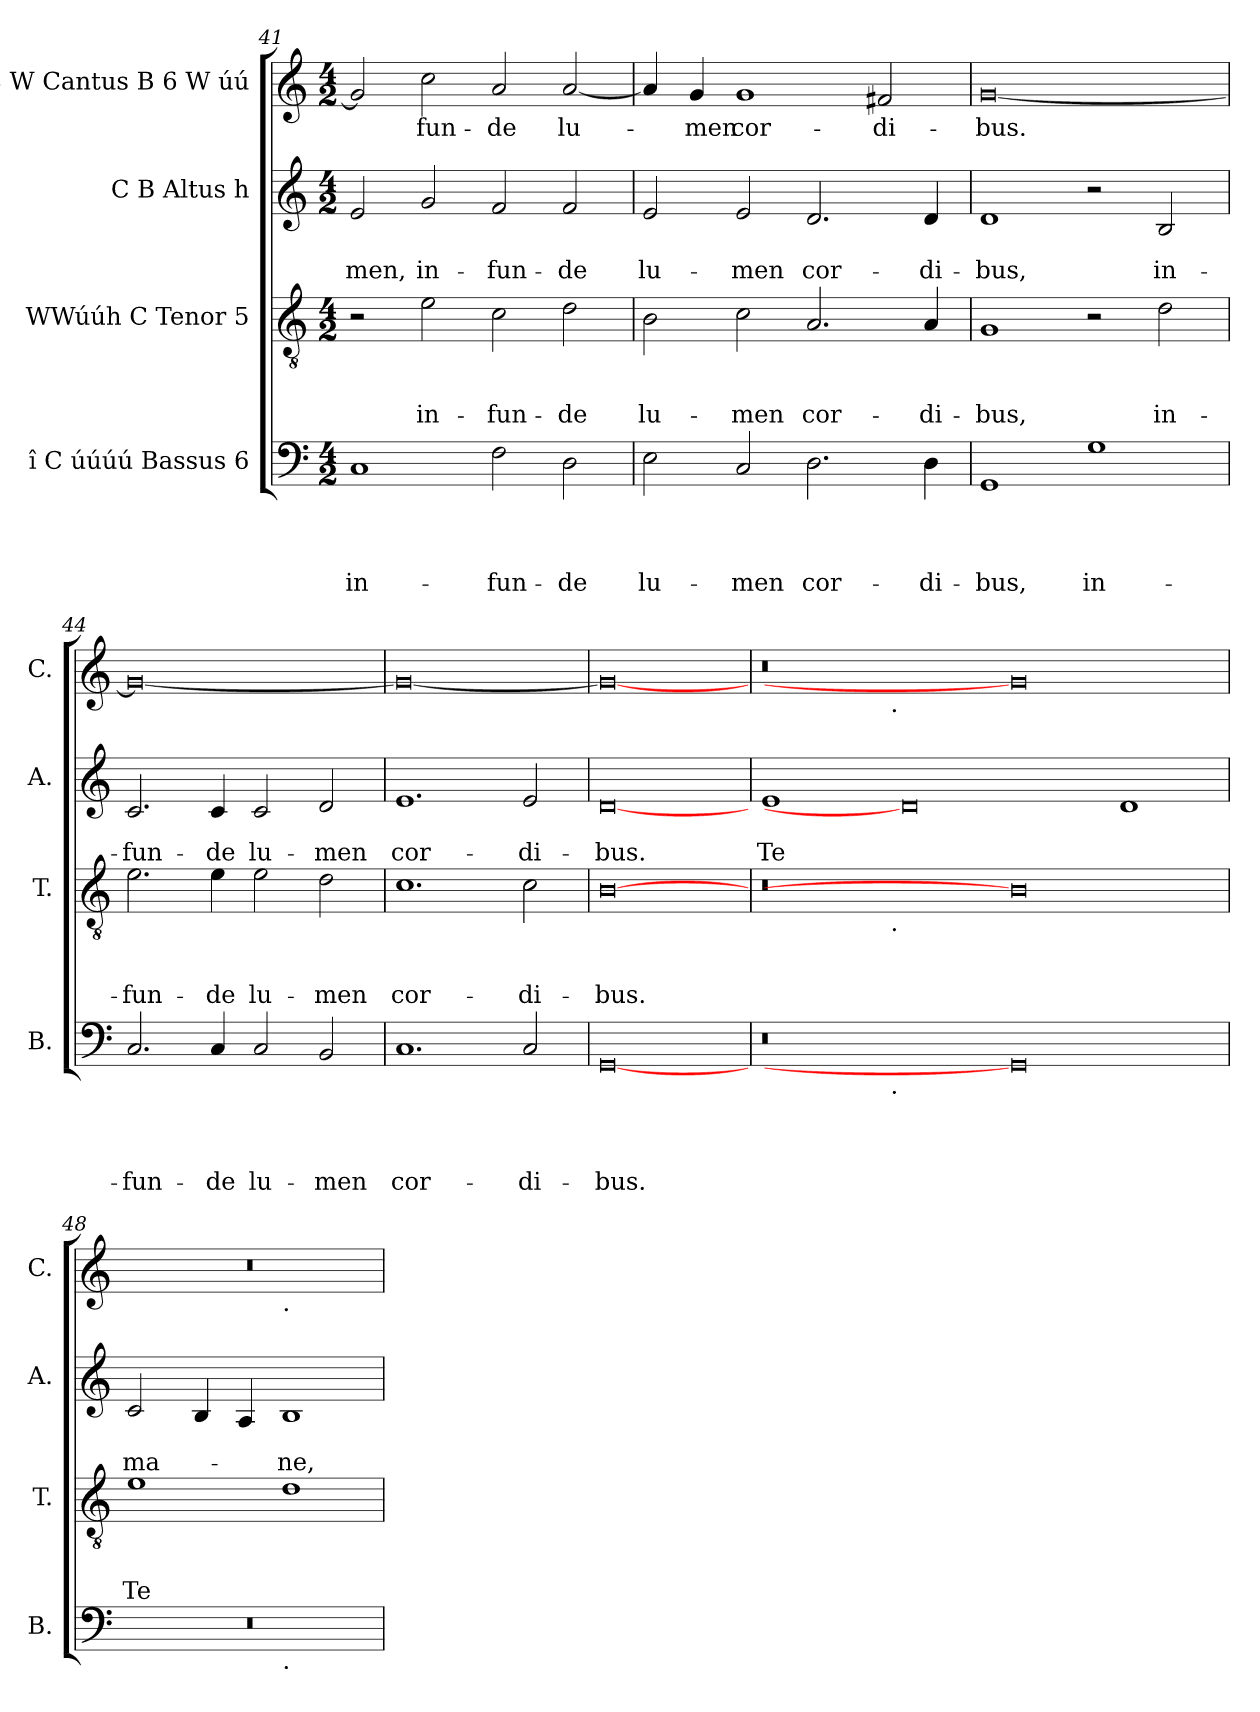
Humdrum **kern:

**kern	**text	**text	**text	**text	**kern	**text	**text	**text	**kern	**text	**text	**kern	**text
*part4	*part4	*part4	*part4	*part4	*part3	*part3	*part3	*part3	*part2	*part2	*part2	*part1	*part1
*staff4	*staff4	*staff4	*staff4	*staff4	*staff3	*staff3	*staff3	*staff3	*staff2	*staff2	*staff2	*staff1	*staff1
*I"î C úúúú Bassus 6	*	*	*	*	*I"WWúúh C Tenor 5	*	*	*	*I"C B Altus h	*	*	*I"C W Cantus B 6 W úú	*
*I'B.	*	*	*	*	*I'T.	*	*	*	*I'A.	*	*	*I'C.	*
!!LO:PB:g=z
*clefF4	*	*	*	*	*clefGv2	*	*	*	*clefG2	*	*	*clefG2	*
*k[]	*	*	*	*	*k[]	*	*	*	*k[]	*	*	*k[]	*
*C:	*	*	*	*	*C:	*	*	*	*C:	*	*	*C:	*
*M4/2	*	*	*	*	*M4/2	*	*	*	*M4/2	*	*	*M4/2	*
=41	=41	=41	=41	=41	=41	=41	=41	=41	=41	=41	=41	=41	=41
!	!	!	!	!LO:LY:b	!	!	!	!	!	!	!LO:LY:b	!	!
1C	.	.	.	in-	2r	.	.	.	2e/	.	-men,	2g/]	.
!	!	!	!	!	!	!	!	!LO:LY:b	!	!	!LO:LY:b	!	!LO:LY:b
.	.	.	.	.	2e\	.	.	in-	2g/	.	in-	2cc\	-fun-
!	!	!	!	!LO:LY:b	!	!	!	!LO:LY:b	!	!	!LO:LY:b	!	!LO:LY:b
2F\	.	.	.	-fun-	2c\	.	.	-fun-	2f/	.	-fun-	2a/	-de
!	!	!	!	!LO:LY:b	!	!	!	!LO:LY:b	!	!	!LO:LY:b	!	!LO:LY:b
2D\	.	.	.	-de	2d\	.	.	-de	2f/	.	-de	[<2a/	lu-
=42	=42	=42	=42	=42	=42	=42	=42	=42	=42	=42	=42	=42	=42
!	!	!	!	!LO:LY:b	!	!	!	!LO:LY:b	!	!	!LO:LY:b	!	!
2E\	.	.	.	lu-	2B\	.	.	lu-	2e/	.	lu-	4a/]	.
!	!	!	!	!	!	!	!	!	!	!	!	!	!LO:LY:b
.	.	.	.	.	.	.	.	.	.	.	.	4g/	-men
!	!	!	!	!LO:LY:b	!	!	!	!LO:LY:b	!	!	!LO:LY:b	!	!LO:LY:b
2C/	.	.	.	-men	2c\	.	.	-men	2e/	.	-men	1g	cor-
!	!	!	!	!LO:LY:b	!	!	!	!LO:LY:b	!	!	!LO:LY:b	!	!
2.D\	.	.	.	cor-	2.A/	.	.	cor-	2.d/	.	cor-	.	.
!	!	!	!	!	!	!	!	!	!	!	!	!	!LO:LY:b
.	.	.	.	.	.	.	.	.	.	.	.	2f#X/	-di-
!	!	!	!	!LO:LY:b	!	!	!	!LO:LY:b	!	!	!LO:LY:b	!	!
4D\	.	.	.	-di-	4A/	.	.	-di-	4d/	.	-di-	.	.
=43	=43	=43	=43	=43	=43	=43	=43	=43	=43	=43	=43	=43	=43
!	!	!	!	!LO:LY:b	!	!	!	!LO:LY:b	!	!	!LO:LY:b	!	!LO:LY:b
1GG	.	.	.	-bus,	1G	.	.	-bus,	1d	.	-bus,	[<0g	-bus.
!	!	!	!	!LO:LY:b	!	!	!	!	!	!	!	!	!
1G	.	.	.	in-	2r	.	.	.	2r	.	.	.	.
!	!	!	!	!	!	!	!	!LO:LY:b	!	!	!LO:LY:b	!	!
.	.	.	.	.	2d\	.	.	in-	2B/	.	in-	.	.
=44	=44	=44	=44	=44	=44	=44	=44	=44	=44	=44	=44	=44	=44
!	!	!	!	!LO:LY:b	!	!	!	!LO:LY:b	!	!	!LO:LY:b	!	!
2.C/	.	.	.	-fun-	2.e\	.	.	-fun-	2.c/	.	-fun-	0g_	.
!	!	!	!	!LO:LY:b	!	!	!	!LO:LY:b	!	!	!LO:LY:b	!	!
4C/	.	.	.	-de	4e\	.	.	-de	4c/	.	-de	.	.
!	!	!	!	!LO:LY:b	!	!	!	!LO:LY:b	!	!	!LO:LY:b	!	!
2C/	.	.	.	lu-	2e\	.	.	lu-	2c/	.	lu-	.	.
!	!	!	!	!LO:LY:b	!	!	!	!LO:LY:b	!	!	!LO:LY:b	!	!
2BB/	.	.	.	-men	2d\	.	.	-men	2d/	.	-men	.	.
=45	=45	=45	=45	=45	=45	=45	=45	=45	=45	=45	=45	=45	=45
!	!	!	!	!LO:LY:b	!	!	!	!LO:LY:b	!	!	!LO:LY:b	!	!
1.C	.	.	.	cor-	1.c	.	.	cor-	1.e	.	cor-	0g_	.
!	!	!	!	!LO:LY:b	!	!	!	!LO:LY:b	!	!	!LO:LY:b	!	!
2C/	.	.	.	-di-	2c\	.	.	-di-	2e/	.	-di-	.	.
=46	=46	=46	=46	=46	=46	=46	=46	=46	=46	=46	=46	=46	=46
!	!	!	!	!LO:LY:b	!	!	!	!LO:LY:b	!	!	!LO:LY:b	!	!
[0GG	.	.	.	-bus.	[0B	.	.	-bus.	[0d	.	-bus.	0g_	.
!!LO:PB:g=z
=47	=47	=47	=47	=47	=47	=47	=47	=47	=47	=47	=47	=47	=47
!	!	!	!	!	!	!	!	!	!	!	!LO:LY:b	!	!
*^	*	*	*	*	*^	*	*	*	*	*	*	*^	*
0r	2ryy	.	.	.	.	0r	2ryy	.	.	.	1e	.	Te	0r	2ryy	.
.	4...ryy	.	.	.	.	.	4...ryy	.	.	.	.	.	.	.	4...ryy	.
!	!	!	!	!	!	!	!	!	!	!	!	!	!	!	!LO:TX:b:t=.	!
!	!	!	!	!	!	!	!LO:TX:b:t=.	!	!	!	!	!	!	!	!	!
!	!LO:TX:b:t=.	!	!	!	!	!	!	!	!	!	!	!	!	!	!	!
.	1ryy	.	.	.	.	.	1ryy	.	.	.	.	.	.	.	1ryy	.
.	.	.	.	.	.	.	.	.	.	.	0d]	.	.	.	.	.
.	1ryy	.	.	.	.	.	1ryy	.	.	.	.	.	.	.	1ryy	.
0GG]	.	.	.	.	.	0B]	.	.	.	.	.	.	.	0g]	.	.
.	1ryy	.	.	.	.	.	1ryy	.	.	.	.	.	.	.	1ryy	.
.	.	.	.	.	.	.	.	.	.	.	1d	.	.	.	.	.
.	32ryy	.	.	.	.	.	32ryy	.	.	.	.	.	.	.	32ryy	.
=48	=48	=48	=48	=48	=48	=48	=48	=48	=48	=48	=48	=48	=48	=48	=48	=48
!	!	!	!	!	!	!	!	!	!	!LO:LY:b	!	!	!LO:LY:b	!	!	!
*	*	*	*	*	*	*v	*v	*	*	*	*	*	*	*	*	*
0r	1ryy	.	.	.	.	1e	.	.	Te	2c/	.	ma-	0r	1ryy	.
.	.	.	.	.	.	.	.	.	.	4B/	.	.	.	.	.
.	.	.	.	.	.	.	.	.	.	4A/	.	.	.	.	.
!	!	!	!	!	!	!	!	!	!	!	!	!	!	!LO:TX:b:t=.	!
!	!LO:TX:b:t=.	!	!	!	!	!	!	!	!	!	!	!	!	!	!
!	!	!	!	!	!	!	!	!	!	!	!	!LO:LY:b	!	!	!
.	1ryy	.	.	.	.	1d	.	.	.	1B	.	-ne,	.	1ryy	.
*v	*v	*	*	*	*	*	*	*	*	*	*	*	*v	*v	*
=	=	=	=	=	=	=	=	=	=	=	=	=	=
*-	*-	*-	*-	*-	*-	*-	*-	*-	*-	*-	*-	*-	*-
